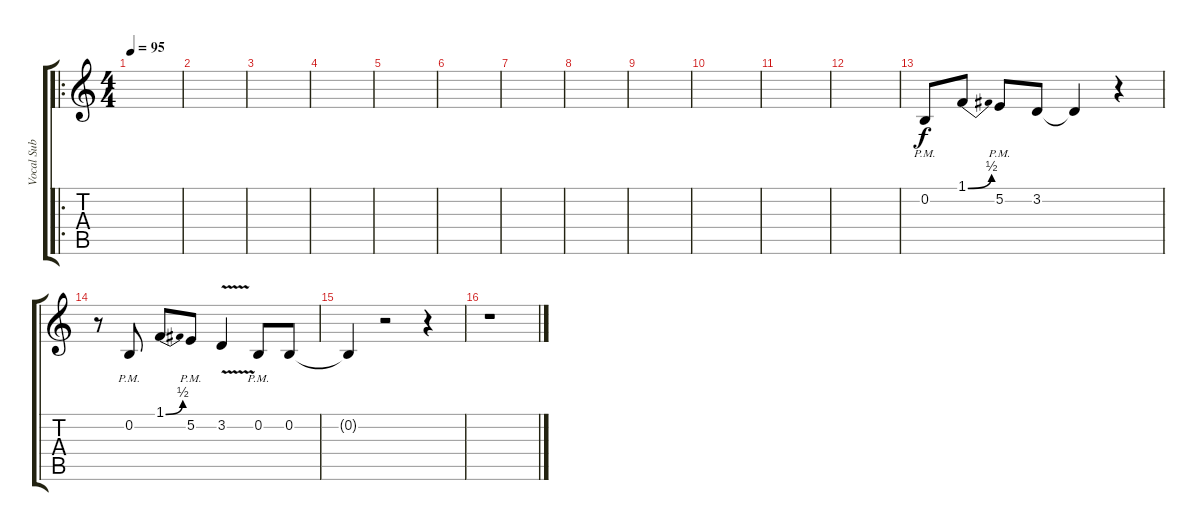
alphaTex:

\track ("Vocal Sub" "Vocal Sub") {instrument baritonesax}
\staff {score tabs}
\tuning (E4 B3 G4 D4 A3 E3) {hide}
\ro
\ts (4 4)
\tempo 95
\clef g2
\ks c
|
|
|
|
|
|
|
|
|
|
|
|
0.2{pm}.8 1.1{be (bend 0 0 60 2)}.8 5.2{pm}.8 3.2.8 3.2{t}.4 r.4 |
r.8 0.2{pm}.8 1.1{be (bend 0 0 60 2)}.8 5.2{pm}.8 3.2{v}.4 0.2{pm}.8 0.2.8 |
0.2{t}.4 r.2 r.4 |
r.1
